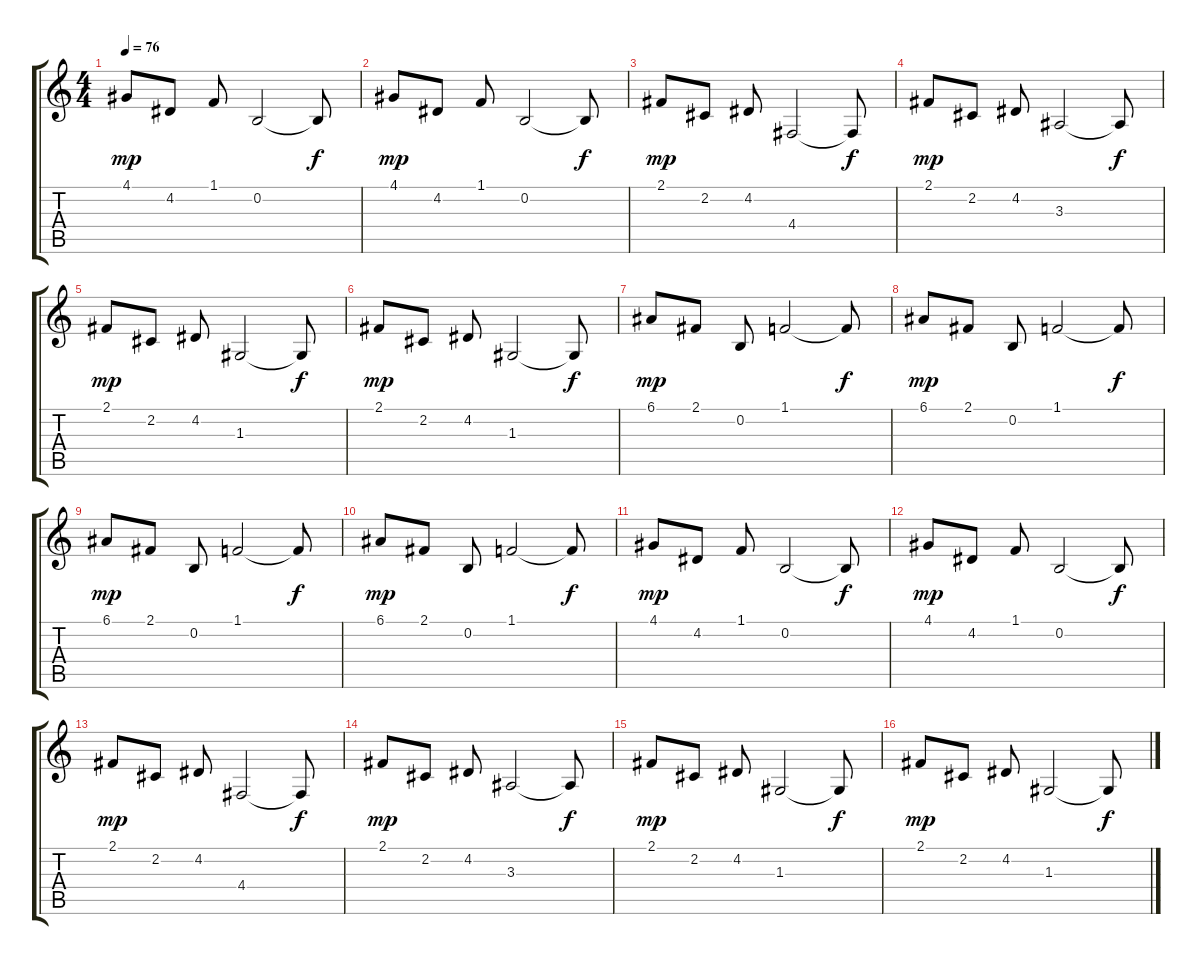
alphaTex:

\track "" {instrument electricpiano2}
\staff {score tabs}
\tuning (E4 B3 G3 D3 A2 E2) {hide}
\ts (4 4)
\tempo 76
\clef g2
\ks c
4.1.8{dy mp} 4.2.8 1.1.8 0.2.2 0.2{t}.8{dy f} |
4.1.8{dy mp} 4.2.8 1.1.8 0.2.2 0.2{t}.8{dy f} |
2.1.8{dy mp} 2.2.8 4.2.8 4.4.2 4.4{t}.8{dy f} |
2.1.8{dy mp} 2.2.8 4.2.8 3.3.2 3.3{t}.8{dy f} |
2.1.8{dy mp} 2.2.8 4.2.8 1.3.2 1.3{t}.8{dy f} |
2.1.8{dy mp} 2.2.8 4.2.8 1.3.2 1.3{t}.8{dy f} |
6.1.8{dy mp} 2.1.8 0.2.8 1.1.2 1.1{t}.8{dy f} |
6.1.8{dy mp} 2.1.8 0.2.8 1.1.2 1.1{t}.8{dy f} |
6.1.8{dy mp} 2.1.8 0.2.8 1.1.2 1.1{t}.8{dy f} |
6.1.8{dy mp} 2.1.8 0.2.8 1.1.2 1.1{t}.8{dy f} |
4.1.8{dy mp} 4.2.8 1.1.8 0.2.2 0.2{t}.8{dy f} |
4.1.8{dy mp} 4.2.8 1.1.8 0.2.2 0.2{t}.8{dy f} |
2.1.8{dy mp} 2.2.8 4.2.8 4.4.2 4.4{t}.8{dy f} |
2.1.8{dy mp} 2.2.8 4.2.8 3.3.2 3.3{t}.8{dy f} |
2.1.8{dy mp} 2.2.8 4.2.8 1.3.2 1.3{t}.8{dy f} |
2.1.8{dy mp} 2.2.8 4.2.8 1.3.2 1.3{t}.8{dy f}
